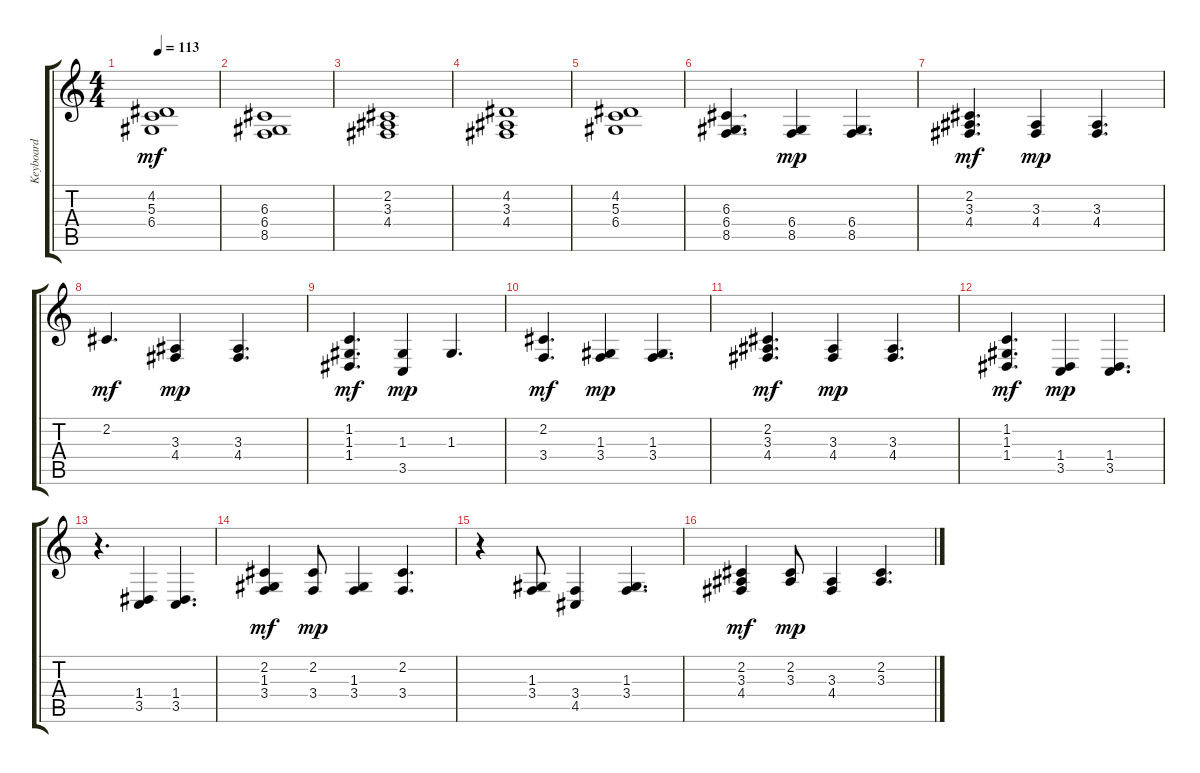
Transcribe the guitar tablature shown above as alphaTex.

\track ("Keyboard" "Keyboard") {instrument electricpiano2}
\staff {score tabs}
\tuning (E4 B3 G3 D3 A2 E2) {hide}
\ts (4 4)
\tempo 113
\clef g2
\ks c
(4.2 5.3 6.4).1{dy mf} |
(6.3 6.4 8.5).1 |
(2.2 3.3 4.4).1 |
(4.2 3.3 4.4).1 |
(4.2 5.3 6.4).1 |
(6.3 6.4 8.5).4{d} (6.4 8.5).4{dy mp} (6.4 8.5).4{d} |
(2.2 3.3 4.4).4{d dy mf} (3.3 4.4).4{dy mp} (3.3 4.4).4{d} |
2.2.4{d dy mf} (3.3 4.4).4{dy mp} (3.3 4.4).4{d} |
(1.2 1.3 1.4).4{d dy mf} (1.3 3.5).4{dy mp} 1.3.4{d} |
(2.2 3.4).4{d dy mf} (1.3 3.4).4{dy mp} (1.3 3.4).4{d} |
(2.2 3.3 4.4).4{d dy mf} (3.3 4.4).4{dy mp} (3.3 4.4).4{d} |
(1.2 1.3 1.4).4{d dy mf} (1.4 3.5).4{dy mp} (1.4 3.5).4{d} |
r.4{d} (1.4 3.5).4 (1.4 3.5).4{d} |
(2.2 1.3 3.4).4{dy mf} (2.2 3.4).8{dy mp} (1.3 3.4).4 (2.2 3.4).4{d} |
r.4 (1.3 3.4).8 (3.4 4.5).4 (1.3 3.4).4{d} |
(2.2 3.3 4.4).4{dy mf} (2.2 3.3).8{dy mp} (3.3 4.4).4 (2.2 3.3).4{d}
